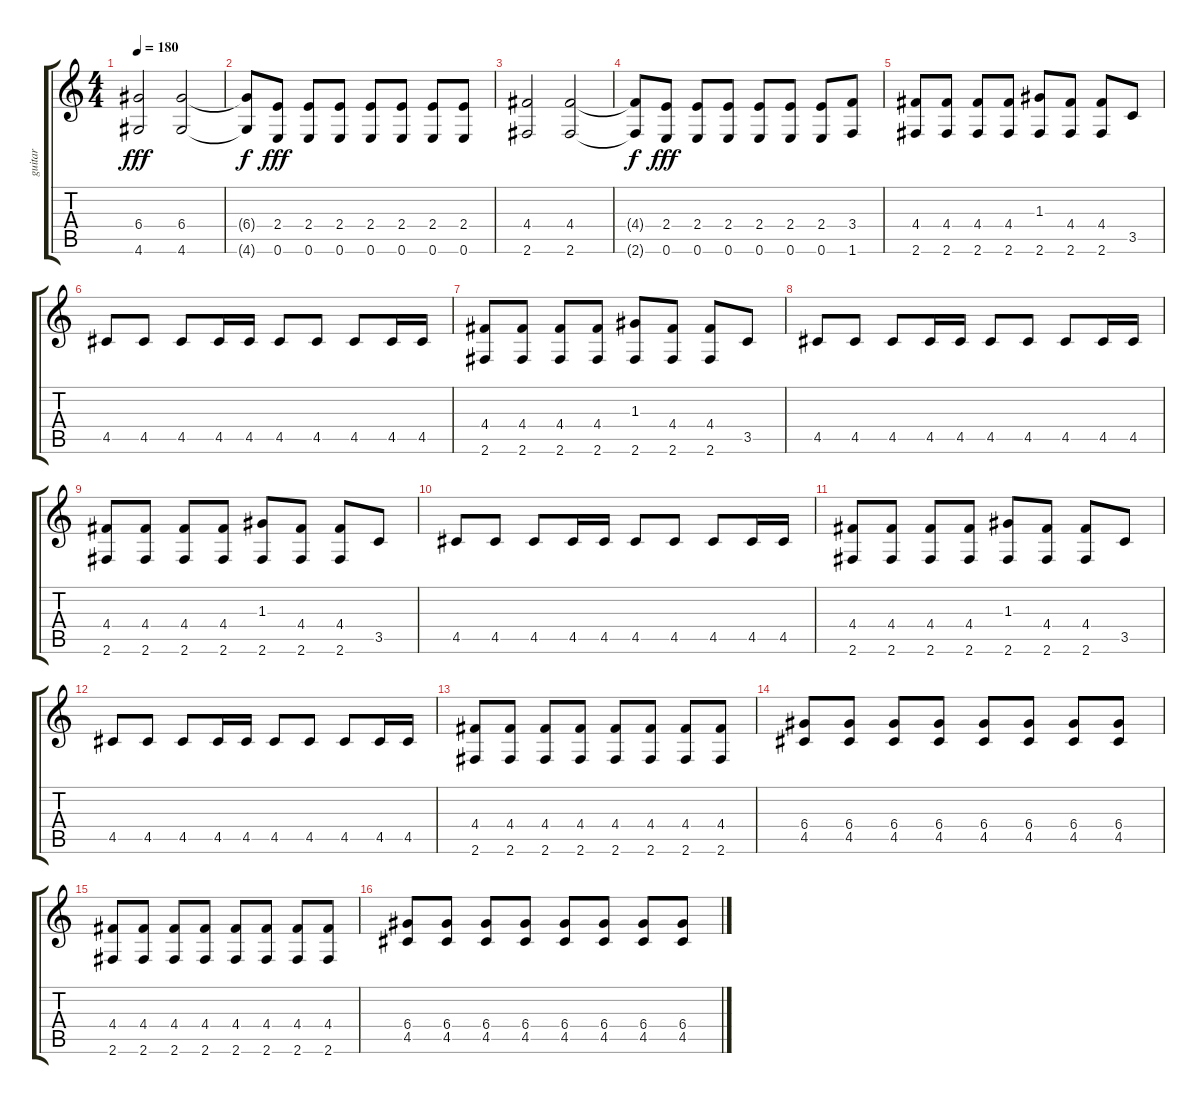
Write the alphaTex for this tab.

\track ("guitar" "guitar") {instrument overdrivenguitar}
\staff {score tabs}
\tuning (E4 B3 G3 D3 A2 E2) {hide}
\ts (4 4)
\tempo 180
\clef g2
\ks c
(6.4 4.6).2{dy fff} (6.4 4.6).2 |
(6.4{t} 4.6{t}).8{dy f} (2.4 0.6).8{dy fff} (2.4 0.6).8 (2.4 0.6).8 (2.4 0.6).8 (2.4 0.6).8 (2.4 0.6).8 (2.4 0.6).8 |
(4.4 2.6).2 (4.4 2.6).2 |
(4.4{t} 2.6{t}).8{dy f} (2.4 0.6).8{dy fff} (2.4 0.6).8 (2.4 0.6).8 (2.4 0.6).8 (2.4 0.6).8 (2.4 0.6).8 (3.4 1.6).8 |
(4.4 2.6).8 (4.4 2.6).8 (4.4 2.6).8 (4.4 2.6).8 (1.3 2.6).8 (4.4 2.6).8 (4.4 2.6).8 3.5.8 |
4.5.8 4.5.8 4.5.8 4.5.16 4.5.16 4.5.8 4.5.8 4.5.8 4.5.16 4.5.16 |
(4.4 2.6).8 (4.4 2.6).8 (4.4 2.6).8 (4.4 2.6).8 (1.3 2.6).8 (4.4 2.6).8 (4.4 2.6).8 3.5.8 |
4.5.8 4.5.8 4.5.8 4.5.16 4.5.16 4.5.8 4.5.8 4.5.8 4.5.16 4.5.16 |
(4.4 2.6).8 (4.4 2.6).8 (4.4 2.6).8 (4.4 2.6).8 (1.3 2.6).8 (4.4 2.6).8 (4.4 2.6).8 3.5.8 |
4.5.8 4.5.8 4.5.8 4.5.16 4.5.16 4.5.8 4.5.8 4.5.8 4.5.16 4.5.16 |
(4.4 2.6).8 (4.4 2.6).8 (4.4 2.6).8 (4.4 2.6).8 (1.3 2.6).8 (4.4 2.6).8 (4.4 2.6).8 3.5.8 |
4.5.8 4.5.8 4.5.8 4.5.16 4.5.16 4.5.8 4.5.8 4.5.8 4.5.16 4.5.16 |
(4.4 2.6).8 (4.4 2.6).8 (4.4 2.6).8 (4.4 2.6).8 (4.4 2.6).8 (4.4 2.6).8 (4.4 2.6).8 (4.4 2.6).8 |
(6.4 4.5).8 (6.4 4.5).8 (6.4 4.5).8 (6.4 4.5).8 (6.4 4.5).8 (6.4 4.5).8 (6.4 4.5).8 (6.4 4.5).8 |
(4.4 2.6).8 (4.4 2.6).8 (4.4 2.6).8 (4.4 2.6).8 (4.4 2.6).8 (4.4 2.6).8 (4.4 2.6).8 (4.4 2.6).8 |
(6.4 4.5).8 (6.4 4.5).8 (6.4 4.5).8 (6.4 4.5).8 (6.4 4.5).8 (6.4 4.5).8 (6.4 4.5).8 (6.4 4.5).8
